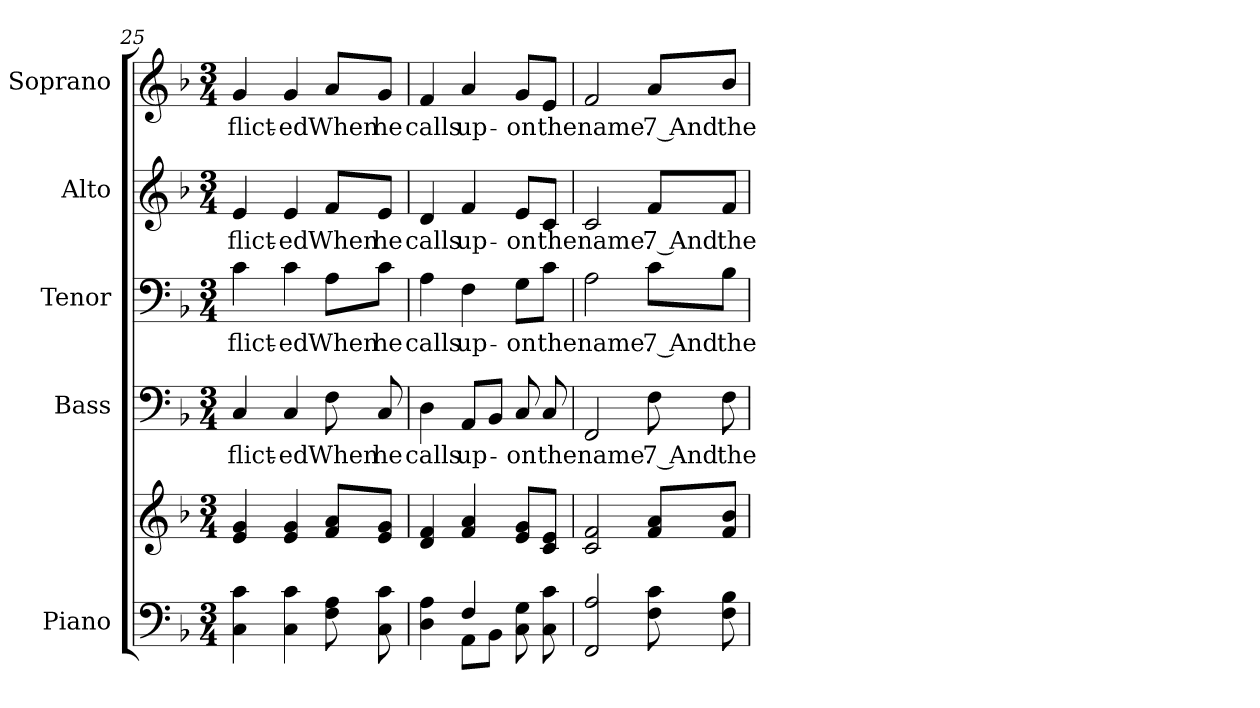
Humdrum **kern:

**kern	**kern	**kern	**text	**kern	**text	**kern	**text	**kern	**text
*part5	*part5	*part4	*part4	*part3	*part3	*part2	*part2	*part1	*part1
*staff6	*staff5	*staff4	*staff4	*staff3	*staff3	*staff2	*staff2	*staff1	*staff1
*I"Piano	*	*I"Bass	*	*I"Tenor	*	*I"Alto	*	*I"Soprano	*
*I'Pno.	*	*I'B.	*	*I'T.	*	*I'A.	*	*I'S.	*
*clefF4	*clefG2	*clefF4	*	*clefF4	*	*clefG2	*	*clefG2	*
*k[b-]	*k[b-]	*k[b-]	*	*k[b-]	*	*k[b-]	*	*k[b-]	*
*F:	*F:	*F:	*	*F:	*	*F:	*	*F:	*
*M3/4	*M3/4	*M3/4	*	*M3/4	*	*M3/4	*	*M3/4	*
=25	=25	=25	=25	=25	=25	=25	=25	=25	=25
!	!	!	!LO:LY:b:color=#000000	!	!	!	!	!	!
!	!	!	!	!	!LO:LY:b:color=#000000	!	!	!	!
!	!	!	!	!	!	!	!LO:LY:b:color=#000000	!	!
!	!	!	!	!	!	!	!	!	!LO:LY:b:color=#000000
4Ci\ 4ci	4ei/ 4gi	4Ci/	-flict-	4ci\	-flict-	4ei/	-flict-	4gi/	-flict-
!	!	!	!LO:LY:b:color=#000000	!	!	!	!	!	!
!	!	!	!	!	!LO:LY:b:color=#000000	!	!	!	!
!	!	!	!	!	!	!	!LO:LY:b:color=#000000	!	!
!	!	!	!	!	!	!	!	!	!LO:LY:b:color=#000000
4Ci\ 4ci	4ei/ 4gi	4Ci/	-ed	4ci\	-ed	4ei/	-ed	4gi/	-ed
!	!	!	!LO:LY:b:color=#000000	!	!	!	!	!	!
!	!	!	!	!	!LO:LY:b:color=#000000	!	!	!	!
!	!	!	!	!	!	!	!LO:LY:b:color=#000000	!	!
!	!	!	!	!	!	!	!	!	!LO:LY:b:color=#000000
8Fi\ 8Ai	8fi/ 8ai/L	8Fi\	When	8Ai\L	When	8fi/L	When	8ai/L	When
!	!	!	!LO:LY:b:color=#000000	!	!	!	!	!	!
!	!	!	!	!	!LO:LY:b:color=#000000	!	!	!	!
!	!	!	!	!	!	!	!LO:LY:b:color=#000000	!	!
!	!	!	!	!	!	!	!	!	!LO:LY:b:color=#000000
8Ci\ 8ci	8ei/ 8gi/J	8Ci/	he	8ci\J	he	8ei/J	he	8gi/J	he
!!LO:PB:g=z
=26	=26	=26	=26	=26	=26	=26	=26	=26	=26
*^	*	*	*	*	*	*	*	*	*
!	!	!	!	!LO:LY:b:color=#000000	!	!	!	!	!	!
!	!	!	!	!	!	!LO:LY:b:color=#000000	!	!	!	!
!	!	!	!	!	!	!	!	!LO:LY:b:color=#000000	!	!
!	!	!	!	!	!	!	!	!	!	!LO:LY:b:color=#000000
4Di\ 4Ai	4ryy	4di/ 4fi	4Di\	calls	4Ai\	calls	4di/	calls	4fi/	calls
!	!	!	!	!LO:LY:b:color=#000000	!	!	!	!	!	!
!	!	!	!	!	!	!LO:LY:b:color=#000000	!	!	!	!
!	!	!	!	!	!	!	!	!LO:LY:b:color=#000000	!	!
!	!	!	!	!	!	!	!	!	!	!LO:LY:b:color=#000000
4Fi/	8AAi\L	4fi/ 4ai	8AAi/L	up-	4Fi\	up-	4fi/	up-	4ai/	up-
.	8BB-i\J	.	8BB-i/J	.	.	.	.	.	.	.
!	!	!	!	!LO:LY:b:color=#000000	!	!	!	!	!	!
!	!	!	!	!	!	!LO:LY:b:color=#000000	!	!	!	!
!	!	!	!	!	!	!	!	!LO:LY:b:color=#000000	!	!
!	!	!	!	!	!	!	!	!	!	!LO:LY:b:color=#000000
8Ci\ 8Gi	4ryy	8ei/ 8gi/L	8Ci/	-on	8Gi\L	-on	8ei/L	-on	8gi/L	-on
!	!	!	!	!LO:LY:b:color=#000000	!	!	!	!	!	!
!	!	!	!	!	!	!LO:LY:b:color=#000000	!	!	!	!
!	!	!	!	!	!	!	!	!LO:LY:b:color=#000000	!	!
!	!	!	!	!	!	!	!	!	!	!LO:LY:b:color=#000000
8Ci\ 8ci	.	8ci/ 8ei/J	8Ci/	the	8ci\J	the	8ci/J	the	8ei/J	the
*v	*v	*	*	*	*	*	*	*	*	*
=27	=27	=27	=27	=27	=27	=27	=27	=27	=27
!	!	!	!LO:LY:b:color=#000000	!	!	!	!	!	!
!	!	!	!	!	!LO:LY:b:color=#000000	!	!	!	!
!	!	!	!	!	!	!	!LO:LY:b:color=#000000	!	!
!	!	!	!	!	!	!	!	!	!LO:LY:b:color=#000000
2FFi/ 2Ai	2ci/ 2fi	2FFi/	name.	2Ai\	name.	2ci/	name.	2fi/	name.
!	!	!	!LO:LY:b:color=#000000	!	!	!	!	!	!
!	!	!	!	!	!LO:LY:b:color=#000000	!	!	!	!
!	!	!	!	!	!	!	!LO:LY:b:color=#000000	!	!
!	!	!	!	!	!	!	!	!	!LO:LY:b:color=#000000
8Fi\ 8ci	8fi/ 8ai/L	8Fi\	7 And	8ci\L	7 And	8fi/L	7 And	8ai/L	7 And
!	!	!	!LO:LY:b:color=#000000	!	!	!	!	!	!
!	!	!	!	!	!LO:LY:b:color=#000000	!	!	!	!
!	!	!	!	!	!	!	!LO:LY:b:color=#000000	!	!
!	!	!	!	!	!	!	!	!	!LO:LY:b:color=#000000
8Fi\ 8B-i	8fi/ 8b-i/J	8Fi\	the	8B-i\J	the	8fi/J	the	8b-i/J	the
=	=	=	=	=	=	=	=	=	=
*-	*-	*-	*-	*-	*-	*-	*-	*-	*-
